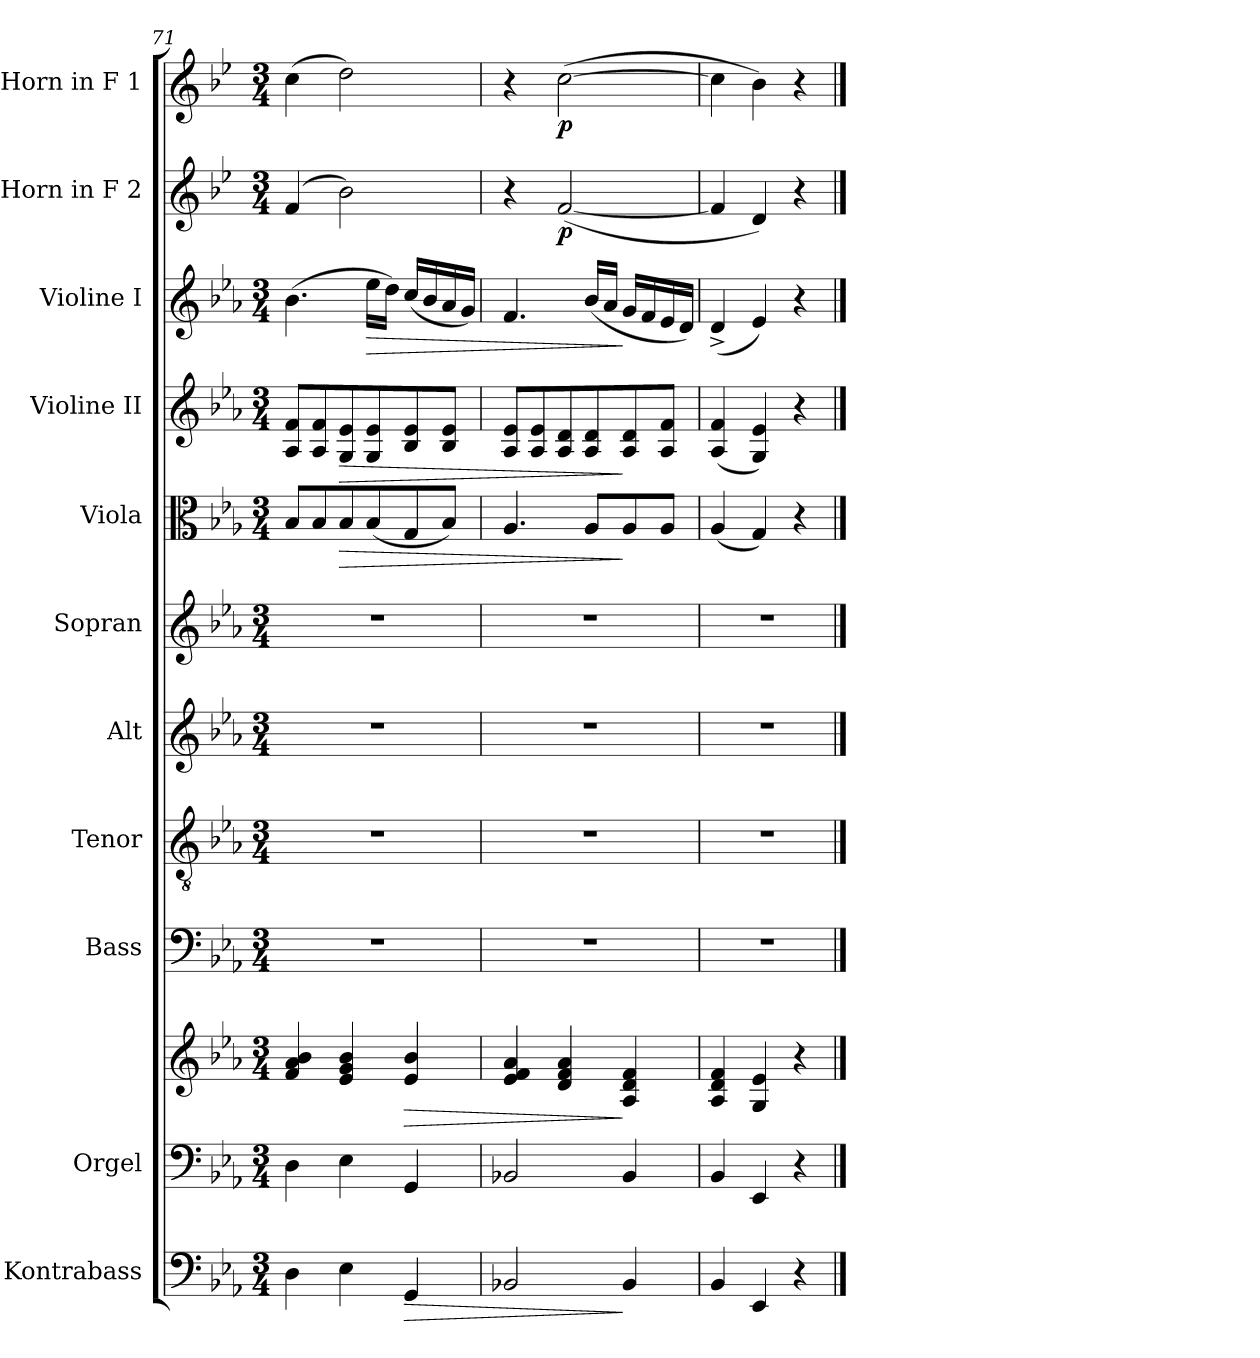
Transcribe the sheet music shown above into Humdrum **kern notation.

**kern	**dynam	**kern	**kern	**dynam	**kern	**kern	**kern	**kern	**kern	**dynam	**kern	**dynam	**kern	**dynam	**kern	**dynam	**kern	**dynam
*part11	*part11	*part10	*part10	*part10	*part9	*part8	*part7	*part6	*part5	*part5	*part4	*part4	*part3	*part3	*part2	*part2	*part1	*part1
*staff12	*staff12	*staff11	*staff10	*staff10/11	*staff9	*staff8	*staff7	*staff6	*staff5	*staff5	*staff4	*staff4	*staff3	*staff3	*staff2	*staff2	*staff1	*staff1
*I"Kontrabass	*	*I"Orgel	*	*	*I"Bass	*I"Tenor	*I"Alt	*I"Sopran	*I"Viola	*	*I"Violine II	*	*I"Violine I	*	*I"Horn in F 2	*	*I"Horn in F 1	*
*I'Kb.	*	*I'Org.	*	*	*I'B.	*I'T.	*I'A.	*I'S.	*I'Vla.	*	*I'Vl. II	*	*I'Vl. I	*	*	*	*	*
*clefF4	*	*clefF4	*clefG2	*	*clefF4	*clefGv2	*clefG2	*clefG2	*clefC3	*	*clefG2	*	*clefG2	*	*clefG2	*	*clefG2	*
*ITrd7c12	*	*	*	*	*	*	*	*	*	*	*	*	*	*	*ITrd4c7	*	*ITrd4c7	*
*k[b-e-a-]	*	*k[b-e-a-]	*k[b-e-a-]	*	*k[b-e-a-]	*k[b-e-a-]	*k[b-e-a-]	*k[b-e-a-]	*k[b-e-a-]	*	*k[b-e-a-]	*	*k[b-e-a-]	*	*k[b-e-a-]	*	*k[b-e-a-]	*
*E-:	*	*E-:	*E-:	*	*E-:	*E-:	*E-:	*E-:	*E-:	*	*E-:	*	*E-:	*	*E-:	*	*E-:	*
*M3/4	*	*M3/4	*M3/4	*	*M3/4	*M3/4	*M3/4	*M3/4	*M3/4	*	*M3/4	*	*M3/4	*	*M3/4	*	*M3/4	*
=71	=71	=71	=71	=71	=71	=71	=71	=71	=71	=71	=71	=71	=71	=71	=71	=71	=71	=71
4DD\	.	4D\	4f/ 4a-/ 4b-/	.	2.r	2.r	2.r	2.r	8B-/L	.	8A-/ 8f/L	.	(>4.b-\	.	(4B-/	.	(>4f\	.
.	.	.	.	.	.	.	.	.	8B-/	.	8A-/ 8f/	.	.	.	.	.	.	.
!	!	!	!	!	!	!	!	!	!	!LO:HP:b	!	!LO:HP:b	!	!	!	!	!	!
4EE-\	.	4E-\	4e-/ 4g/ 4b-/	.	.	.	.	.	8B-/	>	8G/ 8e-/	>	.	.	2e-\)	.	2g\)	.
!	!	!	!	!	!	!	!	!	!	!	!	!	!	!LO:HP:b	!	!	!	!
.	.	.	.	.	.	.	.	.	(<8B-/	.	8G/ 8e-/	.	16ee-\LL	>	.	.	.	.
.	.	.	.	.	.	.	.	.	.	.	.	.	16dd\JJ)	.	.	.	.	.
!	!LO:HP:b	!	!	!LO:HP:b	!	!	!	!	!	!	!	!	!	!	!	!	!	!
4GGG/	>	4GG/	4e-/ 4b-/	>	.	.	.	.	8G/	.	8B-/ 8e-/	.	(<16cc/LL	.	.	.	.	.
.	.	.	.	.	.	.	.	.	.	.	.	.	16b-/	.	.	.	.	.
.	.	.	.	.	.	.	.	.	8B-/J)	.	8B-/ 8e-/J	.	16a-/	.	.	.	.	.
.	.	.	.	.	.	.	.	.	.	.	.	.	16g/JJ)	.	.	.	.	.
=72	=72	=72	=72	=72	=72	=72	=72	=72	=72	=72	=72	=72	=72	=72	=72	=72	=72	=72
2BBB-X/	.	2BB-X/	4e-/ 4f/ 4a-/	.	2.r	2.r	2.r	2.r	4.A-/	.	8A-/ 8e-/L	.	4.f/	.	4r	.	4r	.
.	.	.	.	.	.	.	.	.	.	.	8A-/ 8e-/	.	.	.	.	.	.	.
!	!	!	!	!	!	!	!	!	!	!	!	!	!	!	!	!LO:DY:b	!	!LO:DY:b
.	.	.	4d/ 4f/ 4a-/	.	.	.	.	.	.	.	8A-/ 8d/	.	.	.	(<[2B-/	p	(>[2f\	p
.	.	.	.	.	.	.	.	.	8A-/L	.	8A-/ 8d/	.	(<16b-/LL	.	.	.	.	.
.	.	.	.	.	.	.	.	.	.	.	.	.	16a-/JJ	.	.	.	.	.
4BBB-/	]	4BB-/	4A-/ 4d/ 4f/	]	.	.	.	.	8A-/	]	8A-/ 8d/	]	16g/LL	]	.	.	.	.
.	.	.	.	.	.	.	.	.	.	.	.	.	16f/	.	.	.	.	.
.	.	.	.	.	.	.	.	.	8A-/J	.	8A-/ 8f/J	.	16e-/	.	.	.	.	.
.	.	.	.	.	.	.	.	.	.	.	.	.	16d/JJ)	.	.	.	.	.
=73	=73	=73	=73	=73	=73	=73	=73	=73	=73	=73	=73	=73	=73	=73	=73	=73	=73	=73
4BBB-/	.	4BB-/	4A-/ 4d/ 4f/	.	2.r	2.r	2.r	2.r	(<4A-/	.	(<4A-/ 4f/	.	(<4d^</	.	4B-/]	.	4f\]	.
4EEE-/	.	4EE-/	4G/ 4e-/	.	.	.	.	.	4G/)	.	4G/ 4e-/)	.	4e-/)	.	4G/)	.	4e-\)	.
4r	.	4r	4r	.	.	.	.	.	4r	.	4r	.	4r	.	4r	.	4r	.
==	==	==	==	==	==	==	==	==	==	==	==	==	==	==	==	==	==	==
*-	*-	*-	*-	*-	*-	*-	*-	*-	*-	*-	*-	*-	*-	*-	*-	*-	*-	*-
